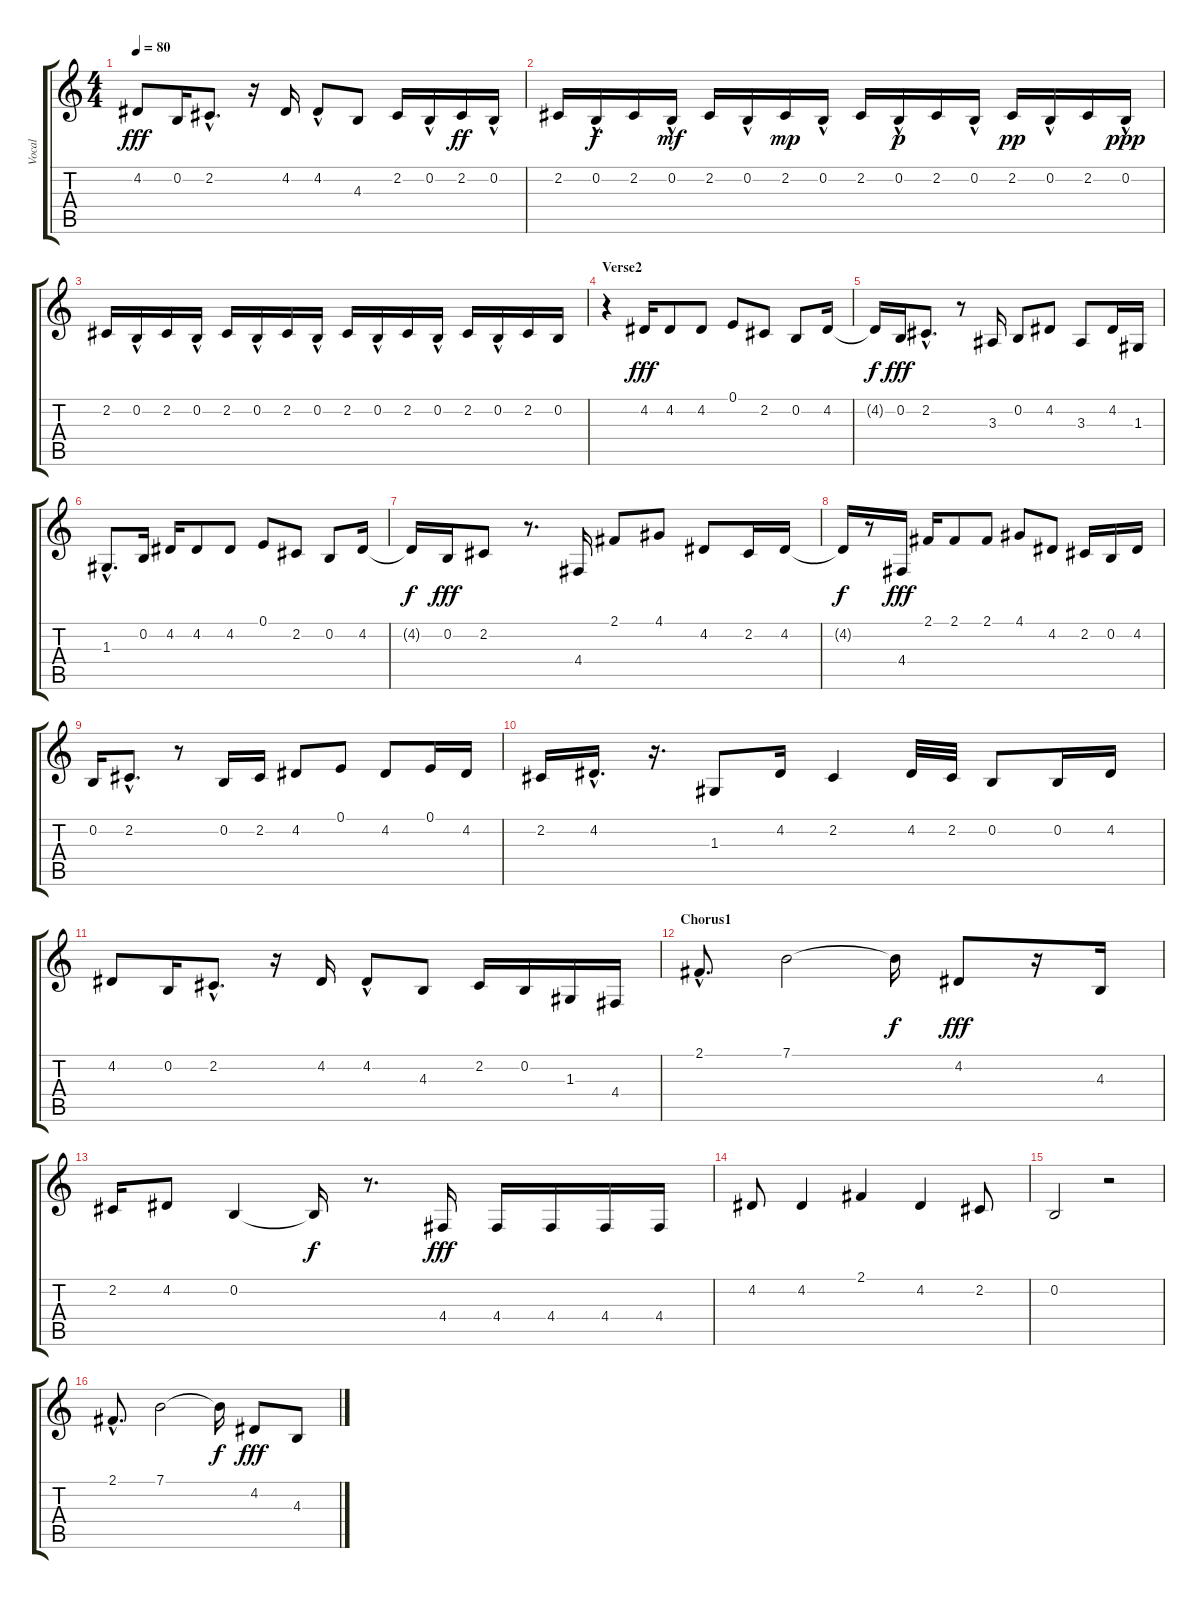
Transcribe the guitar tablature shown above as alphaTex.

\track ("Vocal" "Vocal") {instrument sopranosax}
\staff {score tabs}
\tuning (E4 B3 G3 D3 A2 E2) {hide}
\ts (4 4)
\tempo 80
\clef g2
\ks c
4.2.8{dy fff} 0.2.16 2.2{hac}.8{d} r.16 4.2.16 4.2{hac}.8 4.3.8 2.2.16 0.2{hac}.16 2.2.16{dy ff} 0.2{hac}.16 |
2.2.16 0.2{hac}.16{dy f} 2.2.16 0.2{hac}.16{dy mf} 2.2.16 0.2{hac}.16 2.2.16{dy mp} 0.2{hac}.16 2.2.16 0.2{hac}.16{dy p} 2.2.16 0.2{hac}.16 2.2.16{dy pp} 0.2{hac}.16 2.2.16 0.2{hac}.16{dy ppp} |
2.2.16 0.2{hac}.16 2.2.16 0.2{hac}.16 2.2.16 0.2{hac}.16 2.2.16 0.2{hac}.16 2.2.16 0.2{hac}.16 2.2.16 0.2{hac}.16 2.2.16 0.2{hac}.16 2.2.16 0.2.16 |
\section ("" "Verse2")
r.4 4.2.16{dy fff} 4.2.8 4.2.8 0.1.8 2.2.8 0.2.8 4.2.16 |
4.2{t}.16{dy f} 0.2.16{dy fff} 2.2{hac}.8{d} r.8 3.3.16 0.2.8 4.2.8 3.3.8 4.2.16 1.3.16 |
1.3{hac}.8{d} 0.2.16 4.2.16 4.2.8 4.2.8 0.1.8 2.2.8 0.2.8 4.2.16 |
4.2{t}.16{dy f} 0.2.16{dy fff} 2.2.8 r.8{d} 4.4.16 2.1.8 4.1.8 4.2.8 2.2.16 4.2.16 |
4.2{t}.16{dy f} r.8 4.4.16{dy fff} 2.1.16 2.1.8 2.1.8 4.1.8 4.2.8 2.2.16 0.2.16 4.2.16 |
0.2.16 2.2{hac}.8{d} r.8 0.2.16 2.2.16 4.2.8 0.1.8 4.2.8 0.1.16 4.2.16 |
2.2.16 4.2{hac}.16{d} r.16{d} 1.3.8 4.2.16 2.2.4 4.2.32 2.2.32 0.2.8 0.2.16 4.2.16 |
4.2.8 0.2.16 2.2{hac}.8{d} r.16 4.2.16 4.2{hac}.8 4.3.8 2.2.16 0.2.16 1.3.16 4.4.16 |
\section ("" "Chorus1")
2.1{hac}.8{d} 7.1.2 7.1{t}.16{dy f} 4.2.8{dy fff} r.16 4.3.16 |
2.2.16 4.2.8 0.2.4 0.2{t}.16{dy f} r.8{d} 4.4.16{dy fff} 4.4.16 4.4.16 4.4.16 4.4.16 |
4.2.8 4.2.4 2.1.4 4.2.4 2.2.8 |
0.2.2 r.2 |
2.1{hac}.8{d} 7.1.2 7.1{t}.16{dy f} 4.2.8{dy fff} 4.3.8
